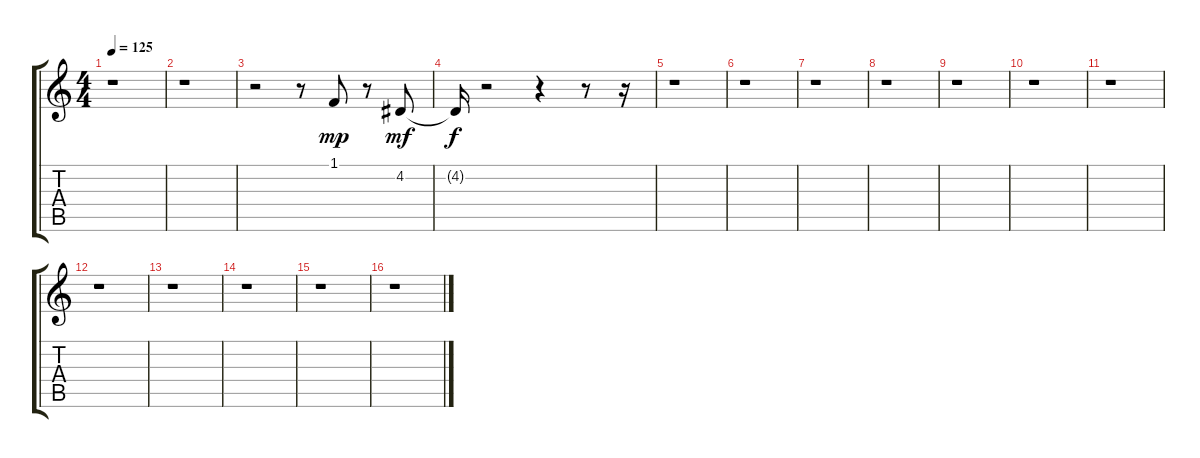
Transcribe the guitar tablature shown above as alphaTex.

\track "" {instrument lead6voice}
\staff {score tabs}
\tuning (E4 B3 G3 D3 A2 E2) {hide}
\ts (4 4)
\tempo 125
\clef g2
\ks c
r.1{dy f} |
r.1 |
r.2 r.8 1.1.8{dy mp} r.8 4.2.8{dy mf} |
4.2{t}.16{dy f} r.2 r.4 r.8 r.16 |
r.1 |
r.1 |
r.1 |
r.1 |
r.1 |
r.1 |
r.1 |
r.1 |
r.1 |
r.1 |
r.1 |
r.1
